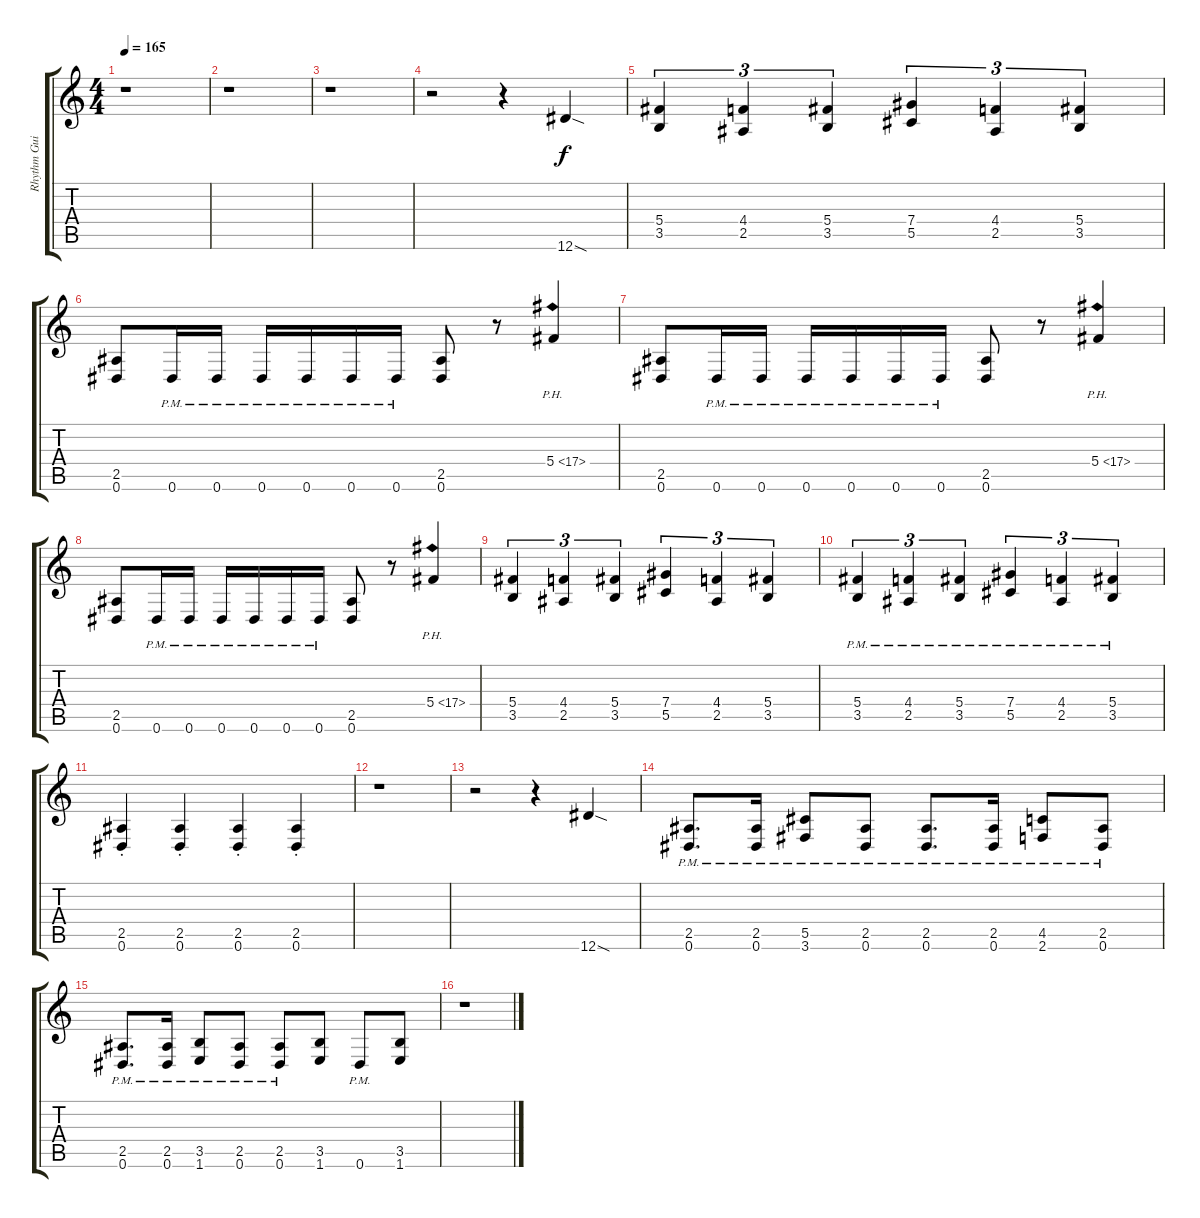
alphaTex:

\track ("Rhythm Guitar (Overdrive)" "Rhythm Gui") {instrument overdrivenguitar}
\staff {score tabs}
\tuning (Eb4 Bb3 Gb3 Db3 Ab2 Eb2) {hide}
\ts (4 4)
\tempo 165
\clef g2
\ks c
r.1{dy f instrument overdrivenguitar} |
r.1 |
r.1 |
r.2 r.4 12.6{sod}.4 |
(5.4 3.5).4{tu (3 2)} (4.4 2.5).4{tu (3 2)} (5.4 3.5).4{tu (3 2)} (7.4 5.5).4{tu (3 2)} (4.4 2.5).4{tu (3 2)} (5.4 3.5).4{tu (3 2)} |
(2.5 0.6).8 0.6{pm}.16 0.6{pm}.16 0.6{pm}.16 0.6{pm}.16 0.6{pm}.16 0.6{pm}.16 (2.5 0.6).8 r.8 5.4{ph 12}.4 |
(2.5 0.6).8 0.6{pm}.16 0.6{pm}.16 0.6{pm}.16 0.6{pm}.16 0.6{pm}.16 0.6{pm}.16 (2.5 0.6).8 r.8 5.4{ph 12}.4 |
(2.5 0.6).8 0.6{pm}.16 0.6{pm}.16 0.6{pm}.16 0.6{pm}.16 0.6{pm}.16 0.6{pm}.16 (2.5 0.6).8 r.8 5.4{ph 12}.4 |
(5.4 3.5).4{tu (3 2)} (4.4 2.5).4{tu (3 2)} (5.4 3.5).4{tu (3 2)} (7.4 5.5).4{tu (3 2)} (4.4 2.5).4{tu (3 2)} (5.4 3.5).4{tu (3 2)} |
(5.4{pm} 3.5{pm}).4{tu (3 2)} (4.4{pm} 2.5{pm}).4{tu (3 2)} (5.4{pm} 3.5{pm}).4{tu (3 2)} (7.4{pm} 5.5{pm}).4{tu (3 2)} (4.4{pm} 2.5{pm}).4{tu (3 2)} (5.4{pm} 3.5{pm}).4{tu (3 2)} |
(2.5{st} 0.6{st}).4 (2.5{st} 0.6{st}).4 (2.5{st} 0.6{st}).4 (2.5{st} 0.6{st}).4 |
r.1 |
r.2 r.4 12.6{sod}.4 |
(2.5{pm} 0.6{pm}).8{d} (2.5{pm} 0.6{pm}).16 (5.5{pm} 3.6{pm}).8 (2.5{pm} 0.6{pm}).8 (2.5{pm} 0.6{pm}).8{d} (2.5{pm} 0.6{pm}).16 (4.5{pm} 2.6{pm}).8 (2.5{pm} 0.6{pm}).8 |
(2.5{pm} 0.6{pm}).8{d} (2.5{pm} 0.6{pm}).16 (3.5{pm} 1.6{pm}).8 (2.5{pm} 0.6{pm}).8 (2.5{pm} 0.6{pm}).8 (3.5 1.6).8 0.6{pm}.8 (3.5 1.6).8 |
r.1
